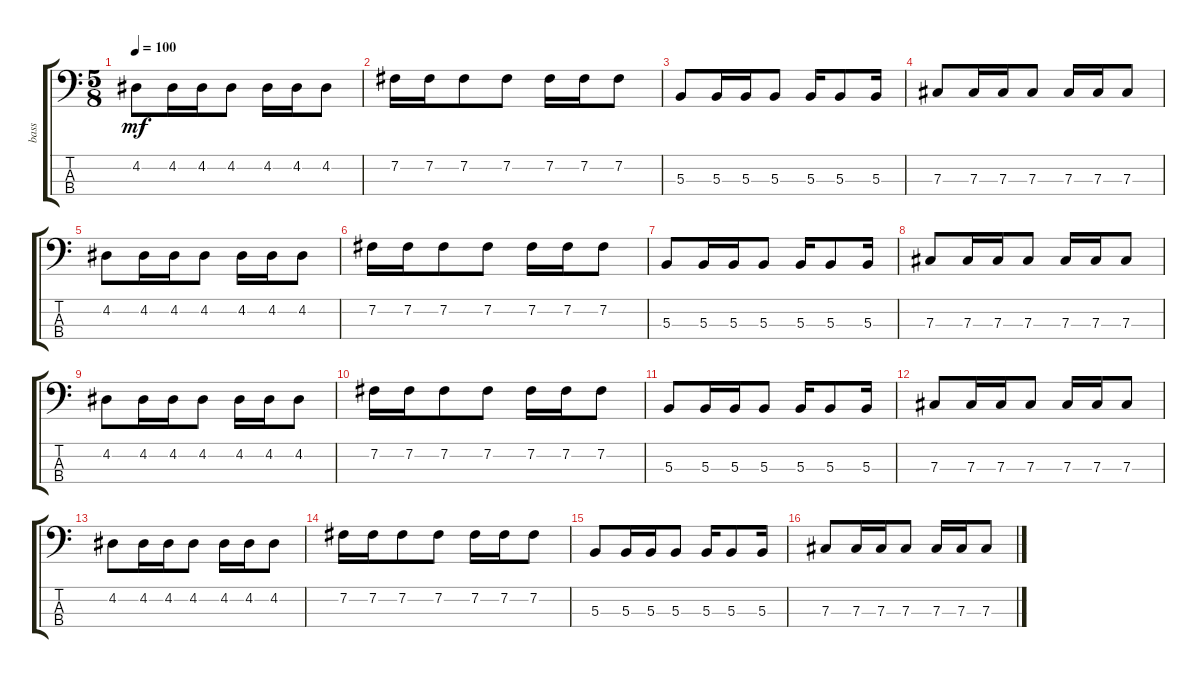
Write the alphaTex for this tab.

\track ("bass" "bass") {instrument electricbassfinger}
\staff {score tabs}
\tuning (E2 B1 Gb1 Db1) {hide}
\ts (5 8)
\tempo 100
\clef f4
\ks c
4.2.8{dy mf} 4.2.16 4.2.16 4.2.8 4.2.16 4.2.16 4.2.8 |
7.2.16 7.2.16 7.2.8 7.2.8 7.2.16 7.2.16 7.2.8 |
5.3.8 5.3.16 5.3.16 5.3.8 5.3.16 5.3.8 5.3.16 |
7.3.8 7.3.16 7.3.16 7.3.8 7.3.16 7.3.16 7.3.8 |
4.2.8 4.2.16 4.2.16 4.2.8 4.2.16 4.2.16 4.2.8 |
7.2.16 7.2.16 7.2.8 7.2.8 7.2.16 7.2.16 7.2.8 |
5.3.8 5.3.16 5.3.16 5.3.8 5.3.16 5.3.8 5.3.16 |
7.3.8 7.3.16 7.3.16 7.3.8 7.3.16 7.3.16 7.3.8 |
4.2.8 4.2.16 4.2.16 4.2.8 4.2.16 4.2.16 4.2.8 |
7.2.16 7.2.16 7.2.8 7.2.8 7.2.16 7.2.16 7.2.8 |
5.3.8 5.3.16 5.3.16 5.3.8 5.3.16 5.3.8 5.3.16 |
7.3.8 7.3.16 7.3.16 7.3.8 7.3.16 7.3.16 7.3.8 |
4.2.8 4.2.16 4.2.16 4.2.8 4.2.16 4.2.16 4.2.8 |
7.2.16 7.2.16 7.2.8 7.2.8 7.2.16 7.2.16 7.2.8 |
5.3.8 5.3.16 5.3.16 5.3.8 5.3.16 5.3.8 5.3.16 |
7.3.8 7.3.16 7.3.16 7.3.8 7.3.16 7.3.16 7.3.8
